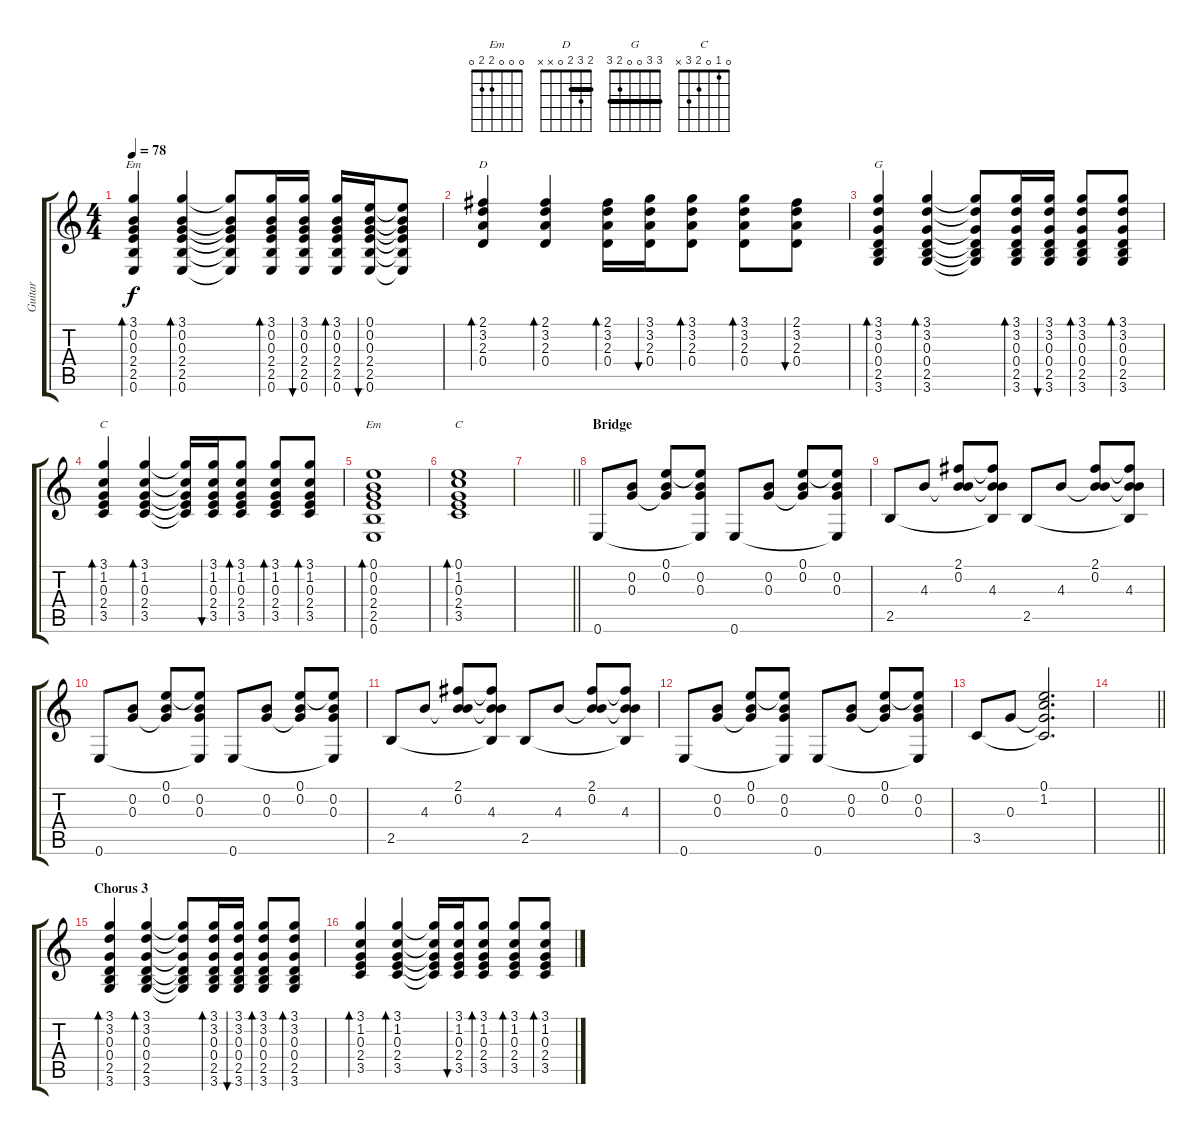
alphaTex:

\track ("Guitar" "Guitar") {instrument acousticguitarsteel}
\staff {score tabs}
\tuning (E4 B3 G3 D3 A2 E2) {hide}
\chord ("Em" 3 0 0 2 2 0)
\chord ("D" 2 3 2 0 x x) {barre 2}
\chord ("G" 3 3 0 0 2 3) {barre 3}
\chord ("C" 3 1 0 2 3 x)
\chord ("Em" 0 0 0 2 2 0)
\chord ("C" 0 1 0 2 3 x)
\ts (4 4)
\tempo 78
\clef g2
\ks c
(3.1 0.2 0.3 2.4 2.5 0.6).4{bd 30 ch "Em" dy f} (3.1 0.2 0.3 2.4 2.5 0.6).4{bd 30} (3.1{t} 0.2{t} 0.3{t} 2.4{t} 2.5{t} 0.6{t}).8 (3.1 0.2 0.3 2.4 2.5 0.6).16{bd 30} (3.1 0.2 0.3 2.4 2.5 0.6).16{bu 30} (3.1 0.2 0.3 2.4 2.5 0.6).16{bd 30} (0.1 0.2 0.3 2.4 2.5 0.6).16{bu 30} (0.1{t} 0.2{t} 0.3{t} 2.4{t} 2.5{t} 0.6{t}).8 |
(2.1 3.2 2.3 0.4).4{bd 30 ch "D"} (2.1 3.2 2.3 0.4).4{bd 30} (2.1 3.2 2.3 0.4).16{bd 30} (3.1 3.2 2.3 0.4).16{bu 30} (3.1 3.2 2.3 0.4).8{bd 30} (3.1 3.2 2.3 0.4).8{bd 30} (2.1 3.2 2.3 0.4).8{bu 30} |
(3.1 3.2 0.3 0.4 2.5 3.6).4{bd 30 ch "G"} (3.1 3.2 0.3 0.4 2.5 3.6).4{bd 30} (3.1{t} 3.2{t} 0.3{t} 0.4{t} 2.5{t} 3.6{t}).8 (3.1 3.2 0.3 0.4 2.5 3.6).16{bd 30} (3.1 3.2 0.3 0.4 2.5 3.6).16{bu 30} (3.1 3.2 0.3 0.4 2.5 3.6).8{bd 30} (3.1 3.2 0.3 0.4 2.5 3.6).8{bd 30} |
(3.1 1.2 0.3 2.4 3.5).4{bd 30 ch "C"} (3.1 1.2 0.3 2.4 3.5).4{bd 30} (3.1{t} 1.2{t} 0.3{t} 2.4{t} 3.5{t}).16 (3.1 1.2 0.3 2.4 3.5).16{bu 30} (3.1 1.2 0.3 2.4 3.5).8{bd 30} (3.1 1.2 0.3 2.4 3.5).8{bd 30} (3.1 1.2 0.3 2.4 3.5).8{bd 30} |
(0.1 0.2 0.3 2.4 2.5 0.6).1{bd 30 ch "Em"} |
(0.1 1.2 0.3 2.4 3.5).1{bd 30 ch "C"} |
\barLineRight lightlight
|
\section ("" "Bridge")
0.6.8 (0.2 0.3).8 (0.1 0.2 0.3{t}).8 (0.1{t} 0.2 0.3 0.6{t}).8 0.6.8 (0.2 0.3).8 (0.1 0.2 0.3{t}).8 (0.1{t} 0.2 0.3 0.6{t}).8 |
2.5.8 4.3.8 (2.1 0.2 4.3{t}).8 (2.1{t} 0.2{t} 4.3 2.5{t}).8 2.5.8 4.3.8 (2.1 0.2 4.3{t}).8 (2.1{t} 0.2{t} 4.3 2.5{t}).8 |
0.6.8 (0.2 0.3).8 (0.1 0.2 0.3{t}).8 (0.1{t} 0.2 0.3 0.6{t}).8 0.6.8 (0.2 0.3).8 (0.1 0.2 0.3{t}).8 (0.1{t} 0.2 0.3 0.6{t}).8 |
2.5.8 4.3.8 (2.1 0.2 4.3{t}).8 (2.1{t} 0.2{t} 4.3 2.5{t}).8 2.5.8 4.3.8 (2.1 0.2 4.3{t}).8 (2.1{t} 0.2{t} 4.3 2.5{t}).8 |
0.6.8 (0.2 0.3).8 (0.1 0.2 0.3{t}).8 (0.1{t} 0.2 0.3 0.6{t}).8 0.6.8 (0.2 0.3).8 (0.1 0.2 0.3{t}).8 (0.1{t} 0.2 0.3 0.6{t}).8 |
3.5.8 0.3.8 (0.1 1.2 0.3{t} 3.5{t}).2{d} |
\barLineRight lightlight
|
\section ("" "Chorus 3")
(3.1 3.2 0.3 0.4 2.5 3.6).4{bd 30} (3.1 3.2 0.3 0.4 2.5 3.6).4{bd 30} (3.1{t} 3.2{t} 0.3{t} 0.4{t} 2.5{t} 3.6{t}).8 (3.1 3.2 0.3 0.4 2.5 3.6).16{bd 30} (3.1 3.2 0.3 0.4 2.5 3.6).16{bu 30} (3.1 3.2 0.3 0.4 2.5 3.6).8{bd 30} (3.1 3.2 0.3 0.4 2.5 3.6).8{bd 30} |
(3.1 1.2 0.3 2.4 3.5).4{bd 30} (3.1 1.2 0.3 2.4 3.5).4{bd 30} (3.1{t} 1.2{t} 0.3{t} 2.4{t} 3.5{t}).16 (3.1 1.2 0.3 2.4 3.5).16{bu 30} (3.1 1.2 0.3 2.4 3.5).8{bd 30} (3.1 1.2 0.3 2.4 3.5).8{bd 30} (3.1 1.2 0.3 2.4 3.5).8{bd 30}
